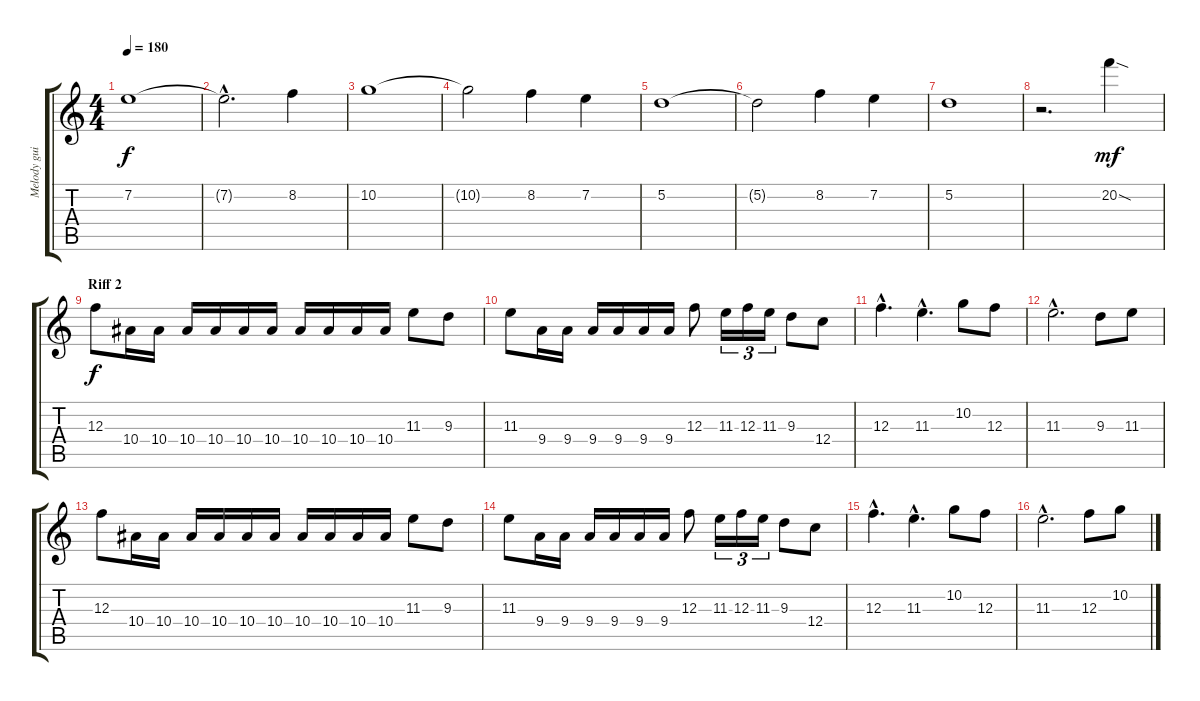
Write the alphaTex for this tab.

\track ("Melody guitar" "Melody gui") {instrument distortionguitar}
\staff {score tabs}
\tuning (D4 A3 F3 C3 G2 D2) {hide}
\ts (4 4)
\tempo 180
\clef g2
\ks c
7.2.1{dy f} |
7.2{hac t}.2{d} 8.2.4 |
10.2.1 |
10.2{t}.2 8.2.4 7.2.4 |
5.2.1 |
5.2{t}.2 8.2.4 7.2.4 |
5.2.1 |
r.2{d} 20.2{sod}.4{dy mf} |
\section ("" "Riff 2")
12.3.8{dy f} 10.4.16 10.4.16 10.4.16 10.4.16 10.4.16 10.4.16 10.4.16 10.4.16 10.4.16 10.4.16 11.3.8 9.3.8 |
11.3.8 9.4.16 9.4.16 9.4.16 9.4.16 9.4.16 9.4.16 12.3.8 11.3.16{tu (3 2)} 12.3.16{tu (3 2)} 11.3.16{tu (3 2)} 9.3.8 12.4.8 |
12.3{hac}.4{d} 11.3{hac}.4{d} 10.2.8 12.3.8 |
11.3{hac}.2{d} 9.3.8 11.3.8 |
12.3.8 10.4.16 10.4.16 10.4.16 10.4.16 10.4.16 10.4.16 10.4.16 10.4.16 10.4.16 10.4.16 11.3.8 9.3.8 |
11.3.8 9.4.16 9.4.16 9.4.16 9.4.16 9.4.16 9.4.16 12.3.8 11.3.16{tu (3 2)} 12.3.16{tu (3 2)} 11.3.16{tu (3 2)} 9.3.8 12.4.8 |
12.3{hac}.4{d} 11.3{hac}.4{d} 10.2.8 12.3.8 |
11.3{hac}.2{d} 12.3.8 10.2.8
